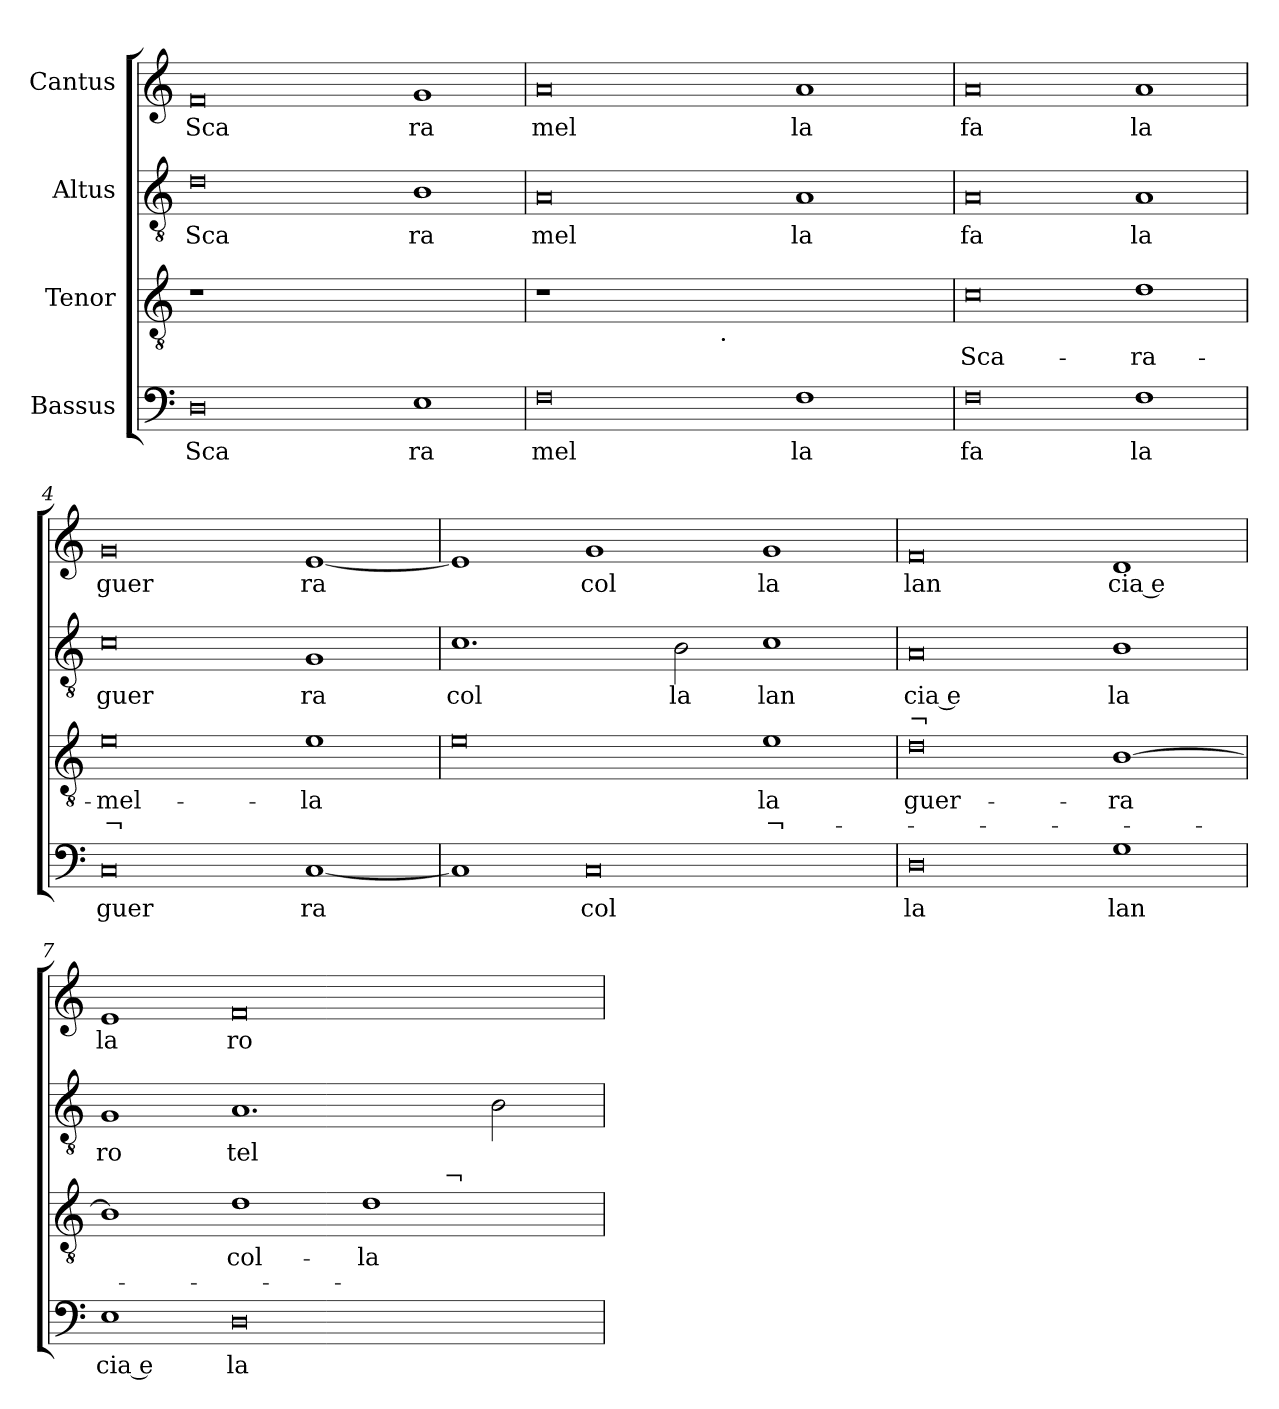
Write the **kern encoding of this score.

**kern	**text	**kern	**text	**text	**kern	**text	**kern	**text
*part4	*part4	*part3	*part3	*part3	*part2	*part2	*part1	*part1
*staff4	*staff4	*staff3	*staff3	*staff3	*staff2	*staff2	*staff1	*staff1
*I"Bassus	*	*I"Tenor	*	*	*I"Altus	*	*I"Cantus	*
*clefF4	*	*clefGv2	*	*	*clefGv2	*	*clefG2	*
*k[]	*	*k[]	*	*	*k[]	*	*k[]	*
*C:	*	*C:	*	*	*C:	*	*C:	*
=1	=1	=1	=1	=1	=1	=1	=1	=1
!	!LO:LY:b	!	!	!	!	!LO:LY:b	!	!LO:LY:b
0D	Sca	1r	.	.	0d	Sca	0f	Sca
.	.	0ryy	.	.	.	.	.	.
!	!LO:LY:b	!	!	!	!	!LO:LY:b	!	!LO:LY:b
1E	ra	.	.	.	1B	ra	1g	ra
=2	=2	=2	=2	=2	=2	=2	=2	=2
!	!LO:LY:b	!	!	!	!	!LO:LY:b	!	!LO:LY:b
0F	mel	1r	.	.	0A	mel	0a	mel
.	.	4...ryy	.	.	.	.	.	.
!	!	!LO:TX:b:t=.	!	!	!	!	!	!
.	.	1ryy	.	.	.	.	.	.
!	!LO:LY:b	!	!	!	!	!LO:LY:b	!	!LO:LY:b
1F	la	.	.	.	1A	la	1a	la
.	.	2ryy	.	.	.	.	.	.
.	.	32ryy	.	.	.	.	.	.
=3	=3	=3	=3	=3	=3	=3	=3	=3
!	!LO:LY:b	!	!LO:LY:b	!	!	!LO:LY:b	!	!LO:LY:b
0F	fa	0c	Sca-	.	0A	fa	0a	fa
!	!LO:LY:b	!	!LO:LY:b	!	!	!LO:LY:b	!	!LO:LY:b
1F	la	1d	-ra-	.	1A	la	1a	la
=4	=4	=4	=4	=4	=4	=4	=4	=4
!	!LO:LY:b	!	!LO:LY:b	!LO:LY:b	!	!LO:LY:b	!	!LO:LY:b
0C	guer	0e	-mel-	¬	0c	guer	0g	guer
!	!LO:LY:b	!	!LO:LY:b	!	!	!LO:LY:b	!	!LO:LY:b
[<1C	ra	1e	-la	.	1G	ra	[<1e	ra
=5	=5	=5	=5	=5	=5	=5	=5	=5
!	!	!	!	!	!	!LO:LY:b	!	!
1C]	.	0e	.	.	1.c	col	1e<]	.
!	!LO:LY:b	!	!	!	!	!	!	!LO:LY:b
0C	col	.	.	.	.	.	1g	col
!	!	!	!	!	!	!LO:LY:b	!	!
.	.	.	.	.	2B\	la	.	.
!	!	!	!LO:LY:b	!LO:LY:b	!	!LO:LY:b	!	!LO:LY:b
.	.	1e	la	¬-	1c	lan	1g	la
=6	=6	=6	=6	=6	=6	=6	=6	=6
!	!	!LO:TX:a:t=¬	!	!	!	!	!	!
!	!LO:LY:b	!	!LO:LY:b	!	!	!LO:LY:b:rj	!	!LO:LY:b
0D	la	0d	guer-	.	0A	cia e	0f	lan
!	!LO:LY:b	!	!LO:LY:b	!	!	!LO:LY:b	!	!LO:LY:b:rj
1G	lan	[>1B	-ra	.	1B	la	1d	cia e
=7	=7	=7	=7	=7	=7	=7	=7	=7
!	!LO:LY:b:rj	!	!	!	!	!LO:LY:b	!	!LO:LY:b
*	*	*^	*	*	*	*	*	*
1E	cia e	1B]	1ryy	.	.	1G	ro	1e	la
!	!LO:LY:b	!	!	!LO:LY:b	!	!	!LO:LY:b	!	!LO:LY:b
0D	la	1d	1ryy	col-	.	1.A	tel	0f	ro
!	!	!	!	!LO:LY:b	!	!	!	!	!
.	.	1d	4ryy	-la	.	.	.	.	.
.	.	.	16ryy	.	.	.	.	.	.
!	!	!	!LO:TX:a:t=¬	!	!	!	!	!	!
.	.	.	2ryy	.	.	.	.	.	.
.	.	.	.	.	.	2B\	.	.	.
.	.	.	8.ryy	.	.	.	.	.	.
*	*	*v	*v	*	*	*	*	*	*
=	=	=	=	=	=	=	=	=
*-	*-	*-	*-	*-	*-	*-	*-	*-
